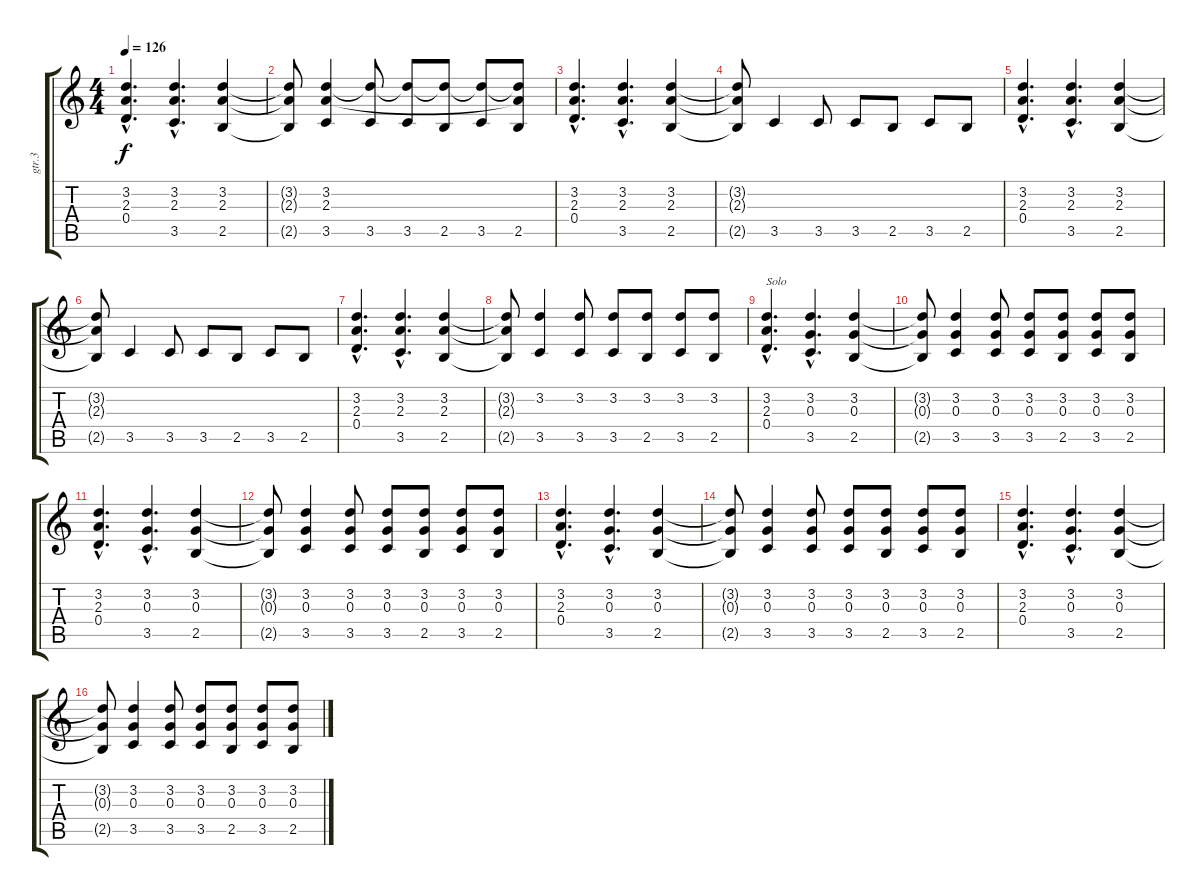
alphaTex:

\track ("gtr.3" "gtr.3") {instrument distortionguitar}
\staff {score tabs}
\tuning (E4 B3 G3 D3 A2 E2) {hide}
\ts (4 4)
\tempo 126
\clef g2
\ks c
(3.2{hac} 2.3{hac} 0.4{hac}).4{d dy f} (3.2{hac} 2.3{hac} 3.5{hac}).4{d} (3.2 2.3 2.5).4 |
(3.2{t} 2.3{t} 2.5{t}).8 (3.2 2.3 3.5).4 (3.2{t} 3.5).8 (3.2{t} 3.5).8 (3.2{t} 2.5).8 (3.2{t} 3.5).8 (3.2{t} 2.3{t} 2.5).8 |
(3.2{hac} 2.3{hac} 0.4{hac}).4{d} (3.2{hac} 2.3{hac} 3.5{hac}).4{d} (3.2 2.3 2.5).4 |
(3.2{t} 2.3{t} 2.5{t}).8 3.5.4 3.5.8 3.5.8 2.5.8 3.5.8 2.5.8 |
(3.2{hac} 2.3{hac} 0.4{hac}).4{d} (3.2{hac} 2.3{hac} 3.5{hac}).4{d} (3.2 2.3 2.5).4 |
(3.2{t} 2.3{t} 2.5{t}).8 3.5.4 3.5.8 3.5.8 2.5.8 3.5.8 2.5.8 |
(3.2{hac} 2.3{hac} 0.4{hac}).4{d} (3.2{hac} 2.3{hac} 3.5{hac}).4{d} (3.2 2.3 2.5).4 |
(3.2{t} 2.3{t} 2.5{t}).8 (3.2 3.5).4 (3.2 3.5).8 (3.2 3.5).8 (3.2 2.5).8 (3.2 3.5).8 (3.2 2.5).8 |
(3.2{hac} 2.3{hac} 0.4{hac}).4{d txt "Solo"} (3.2{hac} 0.3{hac} 3.5{hac}).4{d} (3.2 0.3 2.5).4 |
(3.2{t} 0.3{t} 2.5{t}).8 (3.2 0.3 3.5).4 (3.2 0.3 3.5).8 (3.2 0.3 3.5).8 (3.2 0.3 2.5).8 (3.2 0.3 3.5).8 (3.2 0.3 2.5).8 |
(3.2{hac} 2.3{hac} 0.4{hac}).4{d} (3.2{hac} 0.3{hac} 3.5{hac}).4{d} (3.2 0.3 2.5).4 |
(3.2{t} 0.3{t} 2.5{t}).8 (3.2 0.3 3.5).4 (3.2 0.3 3.5).8 (3.2 0.3 3.5).8 (3.2 0.3 2.5).8 (3.2 0.3 3.5).8 (3.2 0.3 2.5).8 |
(3.2{hac} 2.3{hac} 0.4{hac}).4{d} (3.2{hac} 0.3{hac} 3.5{hac}).4{d} (3.2 0.3 2.5).4 |
(3.2{t} 0.3{t} 2.5{t}).8 (3.2 0.3 3.5).4 (3.2 0.3 3.5).8 (3.2 0.3 3.5).8 (3.2 0.3 2.5).8 (3.2 0.3 3.5).8 (3.2 0.3 2.5).8 |
(3.2{hac} 2.3{hac} 0.4{hac}).4{d} (3.2{hac} 0.3{hac} 3.5{hac}).4{d} (3.2 0.3 2.5).4 |
(3.2{t} 0.3{t} 2.5{t}).8 (3.2 0.3 3.5).4 (3.2 0.3 3.5).8 (3.2 0.3 3.5).8 (3.2 0.3 2.5).8 (3.2 0.3 3.5).8 (3.2 0.3 2.5).8
